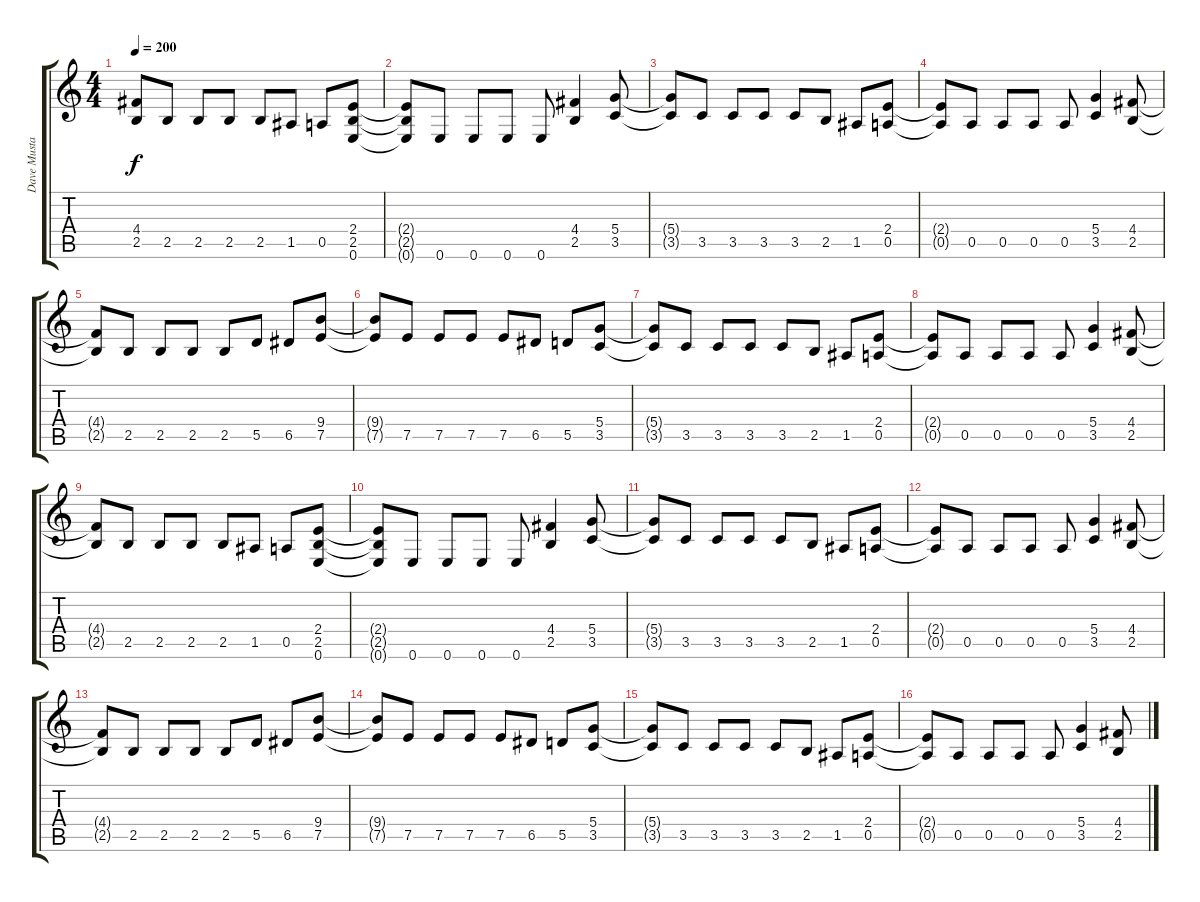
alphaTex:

\track ("Dave Mustaine" "Dave Musta") {instrument distortionguitar}
\staff {score tabs}
\tuning (E4 B3 G3 D3 A2 E2) {hide}
\ts (4 4)
\tempo 200
\clef g2
\ks c
(4.4{t} 2.5{t}).8{dy f} 2.5.8 2.5.8 2.5.8 2.5.8 1.5.8 0.5.8 (2.4 2.5 0.6).8 |
(2.4{t} 2.5{t} 0.6{t}).8 0.6.8 0.6.8 0.6.8 0.6.8 (4.4 2.5).4 (5.4 3.5).8 |
(5.4{t} 3.5{t}).8 3.5.8 3.5.8 3.5.8 3.5.8 2.5.8 1.5.8 (2.4 0.5).8 |
(2.4{t} 0.5{t}).8 0.5.8 0.5.8 0.5.8 0.5.8 (5.4 3.5).4 (4.4 2.5).8 |
(4.4{t} 2.5{t}).8 2.5.8 2.5.8 2.5.8 2.5.8 5.5.8 6.5.8 (9.4 7.5).8 |
(9.4{t} 7.5{t}).8 7.5.8 7.5.8 7.5.8 7.5.8 6.5.8 5.5.8 (5.4 3.5).8 |
(5.4{t} 3.5{t}).8 3.5.8 3.5.8 3.5.8 3.5.8 2.5.8 1.5.8 (2.4 0.5).8 |
(2.4{t} 0.5{t}).8 0.5.8 0.5.8 0.5.8 0.5.8 (5.4 3.5).4 (4.4 2.5).8 |
(4.4{t} 2.5{t}).8 2.5.8 2.5.8 2.5.8 2.5.8 1.5.8 0.5.8 (2.4 2.5 0.6).8 |
(2.4{t} 2.5{t} 0.6{t}).8 0.6.8 0.6.8 0.6.8 0.6.8 (4.4 2.5).4 (5.4 3.5).8 |
(5.4{t} 3.5{t}).8 3.5.8 3.5.8 3.5.8 3.5.8 2.5.8 1.5.8 (2.4 0.5).8 |
(2.4{t} 0.5{t}).8 0.5.8 0.5.8 0.5.8 0.5.8 (5.4 3.5).4 (4.4 2.5).8 |
(4.4{t} 2.5{t}).8 2.5.8 2.5.8 2.5.8 2.5.8 5.5.8 6.5.8 (9.4 7.5).8 |
(9.4{t} 7.5{t}).8 7.5.8 7.5.8 7.5.8 7.5.8 6.5.8 5.5.8 (5.4 3.5).8 |
(5.4{t} 3.5{t}).8 3.5.8 3.5.8 3.5.8 3.5.8 2.5.8 1.5.8 (2.4 0.5).8 |
(2.4{t} 0.5{t}).8 0.5.8 0.5.8 0.5.8 0.5.8 (5.4 3.5).4 (4.4 2.5).8
